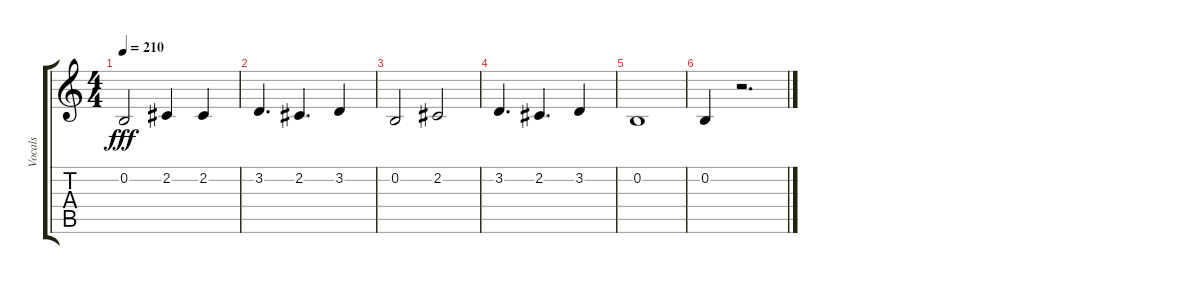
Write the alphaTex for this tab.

\track ("Vocals" "Vocals") {instrument tenorsax}
\staff {score tabs}
\tuning (E4 B3 G3 D3 A2 E2) {hide}
\ts (4 4)
\tempo 210
\clef g2
\ks c
0.2.2{dy fff} 2.2.4 2.2.4 |
3.2.4{d} 2.2.4{d} 3.2.4 |
0.2.2 2.2.2 |
3.2.4{d} 2.2.4{d} 3.2.4 |
0.2.1 |
0.2.4 r.2{d}
